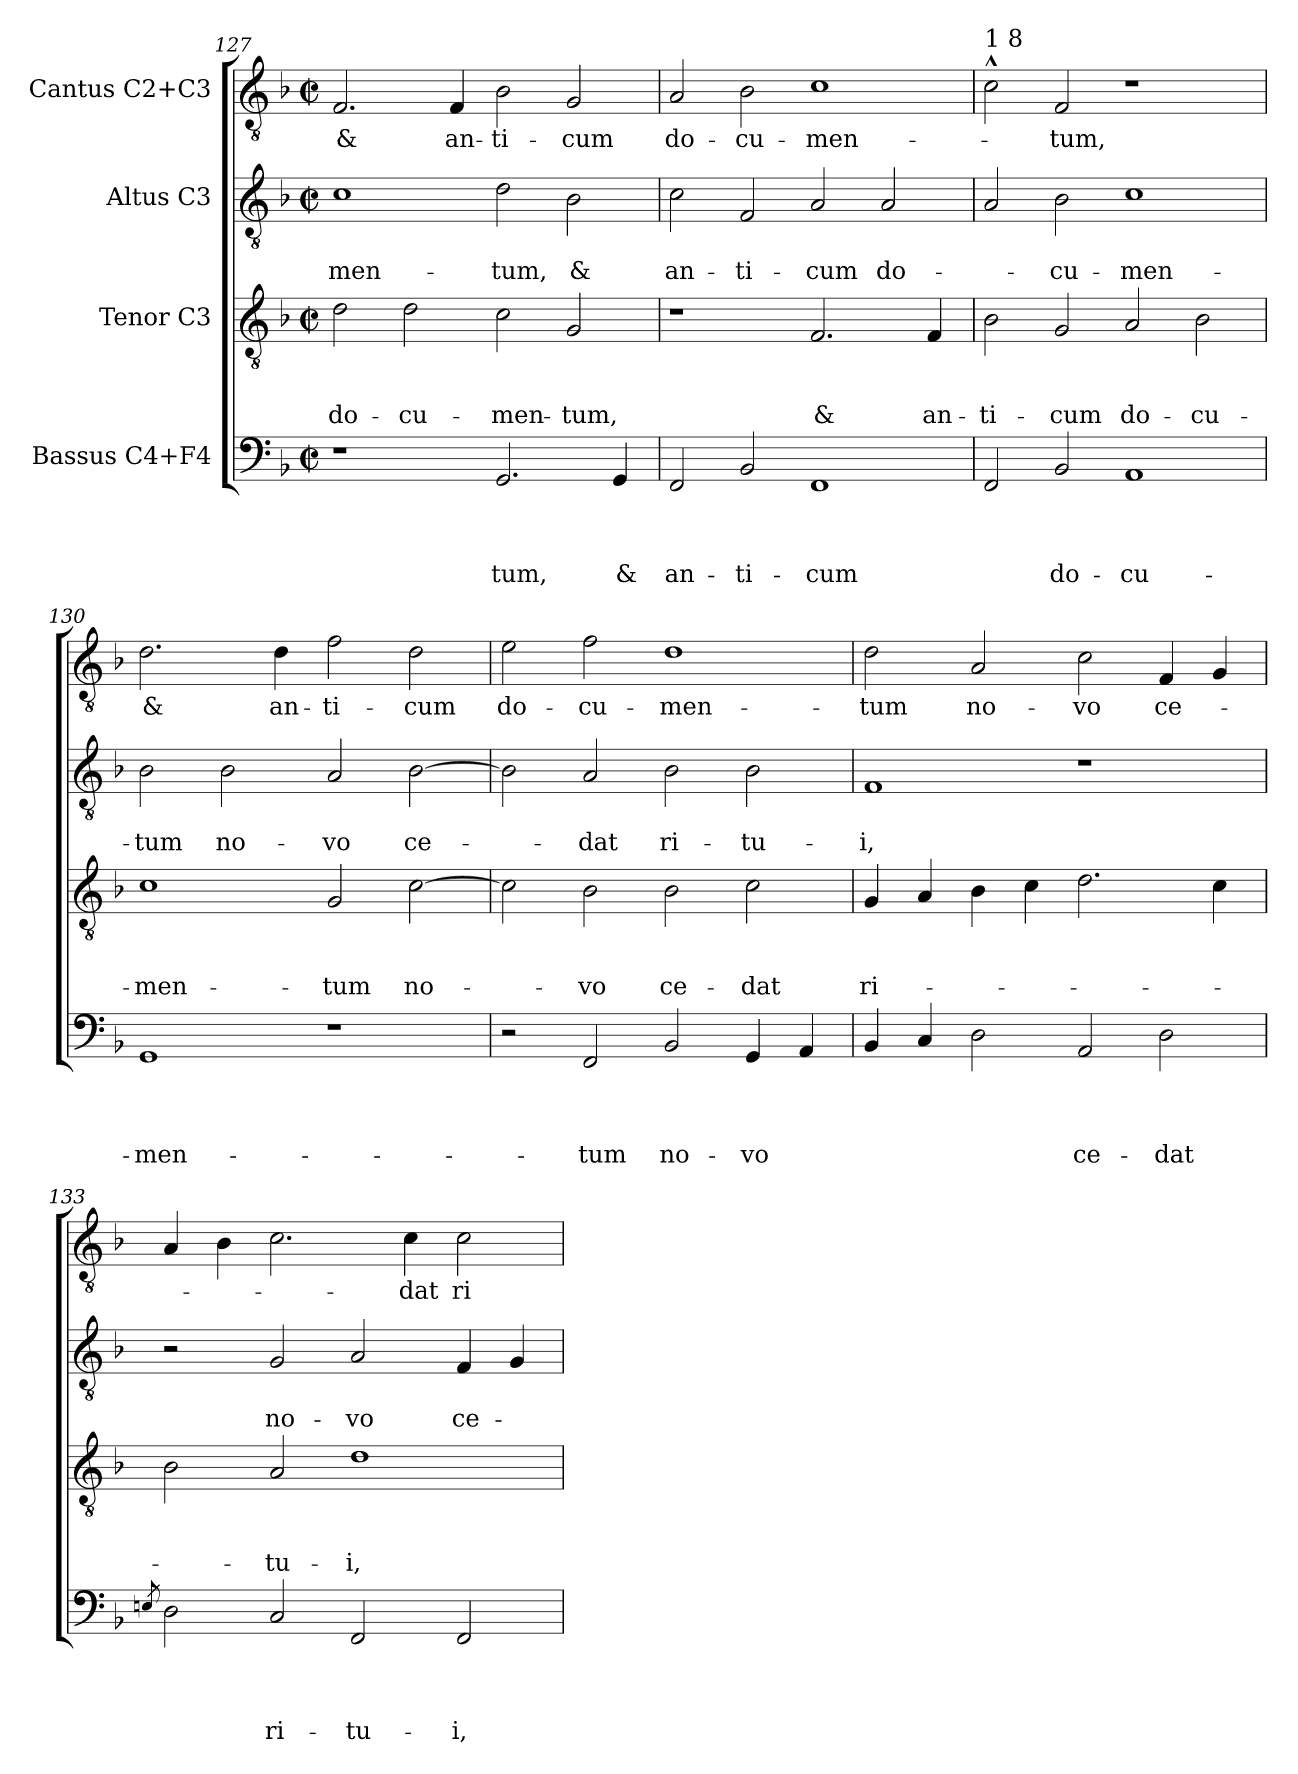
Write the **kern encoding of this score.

**kern	**text	**text	**text	**text	**kern	**text	**text	**text	**kern	**text	**text	**kern	**text
*part4	*part4	*part4	*part4	*part4	*part3	*part3	*part3	*part3	*part2	*part2	*part2	*part1	*part1
*staff4	*staff4	*staff4	*staff4	*staff4	*staff3	*staff3	*staff3	*staff3	*staff2	*staff2	*staff2	*staff1	*staff1
*I"Bassus C4+F4	*	*	*	*	*I"Tenor C3	*	*	*	*I"Altus C3	*	*	*I"Cantus C2+C3	*
*clefF4	*	*	*	*	*clefGv2	*	*	*	*clefGv2	*	*	*clefGv2	*
*k[b-]	*	*	*	*	*k[b-]	*	*	*	*k[b-]	*	*	*k[b-]	*
*F:	*	*	*	*	*F:	*	*	*	*F:	*	*	*F:	*
*M2/2	*	*	*	*	*M2/2	*	*	*	*M2/2	*	*	*M2/2	*
*met(c|)	*	*	*	*	*met(c|)	*	*	*	*met(c|)	*	*	*met(c|)	*
=127	=127	=127	=127	=127	=127	=127	=127	=127	=127	=127	=127	=127	=127
!	!	!	!	!	!	!	!	!LO:LY:b:rj	!	!	!LO:LY:b:rj	!	!LO:LY:b:rj
1r	.	.	.	.	2d\	.	.	do-	1c	.	-men-	2.F/	&
!	!	!	!	!	!	!	!	!LO:LY:b:rj	!	!	!	!	!
.	.	.	.	.	2d\	.	.	-cu-	.	.	.	.	.
!	!	!	!	!	!	!	!	!	!	!	!	!	!LO:LY:b:rj
.	.	.	.	.	.	.	.	.	.	.	.	4F/	an-
!	!	!	!	!LO:LY:b	!	!	!	!LO:LY:b:rj	!	!	!LO:LY:b:rj	!	!LO:LY:b:rj
2.GG/	.	.	.	-tum,	2c\	.	.	-men-	2d\	.	-tum,	2B-\	-ti-
!	!	!	!	!	!	!	!	!LO:LY:b:rj	!	!	!LO:LY:b:rj	!	!LO:LY:b:rj
.	.	.	.	.	2G/	.	.	-tum,	2B-\	.	&	2G/	-cum
!	!	!	!	!LO:LY:b	!	!	!	!	!	!	!	!	!
4GG/	.	.	.	&	.	.	.	.	.	.	.	.	.
=128	=128	=128	=128	=128	=128	=128	=128	=128	=128	=128	=128	=128	=128
!	!	!	!	!LO:LY:b	!	!	!	!	!	!	!LO:LY:b:rj	!	!LO:LY:b:rj
2FF/	.	.	.	an-	1r	.	.	.	2c\	.	an-	2A/	do-
!	!	!	!	!LO:LY:b	!	!	!	!	!	!	!LO:LY:b:rj	!	!LO:LY:b:rj
2BB-/	.	.	.	-ti-	.	.	.	.	2F/	.	-ti-	2B-\	-cu-
!	!	!	!	!LO:LY:b	!	!	!	!LO:LY:b:rj	!	!	!LO:LY:b:rj	!	!LO:LY:b:rj
1FF	.	.	.	-cum	2.F/	.	.	&	2A/	.	-cum	1c	-men-
!	!	!	!	!	!	!	!	!	!	!	!LO:LY:b:rj	!	!
.	.	.	.	.	.	.	.	.	2A/	.	do-	.	.
!	!	!	!	!	!	!	!	!LO:LY:b:rj	!	!	!	!	!
.	.	.	.	.	4F/	.	.	an-	.	.	.	.	.
!!LO:LB:g=z
=129	=129	=129	=129	=129	=129	=129	=129	=129	=129	=129	=129	=129	=129
!	!	!	!	!	!	!	!	!	!	!	!	!LO:TX:a:t=1 8	!
!	!	!	!	!	!	!	!	!LO:LY:b:rj	!	!	!	!	!
2FF/	.	.	.	.	2B-\	.	.	-ti-	2A/	.	.	2c^^>\	.
!	!	!	!	!LO:LY:b	!	!	!	!LO:LY:b:rj	!	!	!LO:LY:b:rj	!	!LO:LY:b:rj
2BB-/	.	.	.	do-	2G/	.	.	-cum	2B-\	.	-cu-	2F/	-tum,
!	!	!	!	!LO:LY:b	!	!	!	!LO:LY:b:rj	!	!	!LO:LY:b:rj	!	!
1AA	.	.	.	-cu-	2A/	.	.	do-	1c	.	-men-	1r	.
!	!	!	!	!	!	!	!	!LO:LY:b:rj	!	!	!	!	!
.	.	.	.	.	2B-\	.	.	-cu-	.	.	.	.	.
=130	=130	=130	=130	=130	=130	=130	=130	=130	=130	=130	=130	=130	=130
!	!	!	!	!LO:LY:b	!	!	!	!LO:LY:b:rj	!	!	!LO:LY:b:rj	!	!LO:LY:b:rj
1GG	.	.	.	-men-	1c	.	.	-men-	2B-\	.	-tum	2.d\	&
!	!	!	!	!	!	!	!	!	!	!	!LO:LY:b:rj	!	!
.	.	.	.	.	.	.	.	.	2B-\	.	no-	.	.
!	!	!	!	!	!	!	!	!	!	!	!	!	!LO:LY:b:rj
.	.	.	.	.	.	.	.	.	.	.	.	4d\	an-
!	!	!	!	!	!	!	!	!LO:LY:b:rj	!	!	!LO:LY:b:rj	!	!LO:LY:b:rj
1r	.	.	.	.	2G/	.	.	-tum	2A/	.	-vo	2f\	-ti-
!	!	!	!	!	!	!	!	!LO:LY:b:rj	!	!	!LO:LY:b:rj	!	!LO:LY:b:rj
.	.	.	.	.	[<2c\	.	.	no-	[>2B-\	.	ce-	2d\	-cum
=131	=131	=131	=131	=131	=131	=131	=131	=131	=131	=131	=131	=131	=131
!	!	!	!	!	!	!	!	!	!	!	!	!	!LO:LY:b:rj
2r	.	.	.	.	2c\]	.	.	.	2B-\]	.	.	2e\	do-
!	!	!	!	!LO:LY:b	!	!	!	!LO:LY:b:rj	!	!	!LO:LY:b:rj	!	!LO:LY:b:rj
2FF/	.	.	.	-tum	2B-\	.	.	-vo	2A/	.	-dat	2f\	-cu-
!	!	!	!	!LO:LY:b	!	!	!	!LO:LY:b:rj	!	!	!LO:LY:b:rj	!	!LO:LY:b:rj
2BB-/	.	.	.	no-	2B-\	.	.	ce-	2B-\	.	ri-	1d	-men-
!	!	!	!	!LO:LY:b	!	!	!	!LO:LY:b:rj	!	!	!LO:LY:b:rj	!	!
4GG/	.	.	.	-vo	2c\	.	.	-dat	2B-\	.	-tu-	.	.
4AA/	.	.	.	.	.	.	.	.	.	.	.	.	.
=132	=132	=132	=132	=132	=132	=132	=132	=132	=132	=132	=132	=132	=132
!	!	!	!	!	!	!	!	!LO:LY:b:rj	!	!	!LO:LY:b:rj	!	!LO:LY:b:rj
4BB-/	.	.	.	.	4G/	.	.	ri-	1F	.	-i,	2d\	-tum
4C/	.	.	.	.	4A/	.	.	.	.	.	.	.	.
!	!	!	!	!	!	!	!	!	!	!	!	!	!LO:LY:b:rj
2D\	.	.	.	.	4B-\	.	.	.	.	.	.	2A/	no-
.	.	.	.	.	4c\	.	.	.	.	.	.	.	.
!	!	!	!	!LO:LY:b	!	!	!	!	!	!	!	!	!LO:LY:b:rj
2AA/	.	.	.	ce-	2.d\	.	.	.	1r	.	.	2c\	-vo
!	!	!	!	!LO:LY:b	!	!	!	!	!	!	!	!	!LO:LY:b:rj
2D\	.	.	.	-dat	.	.	.	.	.	.	.	4F/	ce-
.	.	.	.	.	4c\	.	.	.	.	.	.	4G/	.
!!LO:LB:g=z
=133	=133	=133	=133	=133	=133	=133	=133	=133	=133	=133	=133	=133	=133
8qEn/	.	.	.	.	.	.	.	.	.	.	.	.	.
2D\	.	.	.	.	2B-\	.	.	.	2r	.	.	4A/	.
.	.	.	.	.	.	.	.	.	.	.	.	4B-\	.
!	!	!	!	!LO:LY:b	!	!	!	!LO:LY:b:rj	!	!	!LO:LY:b:rj	!	!
2C/	.	.	.	ri-	2A/	.	.	-tu-	2G/	.	no-	2.c\	.
!	!	!	!	!LO:LY:b	!	!	!	!LO:LY:b:rj	!	!	!LO:LY:b:rj	!	!
2FF/	.	.	.	-tu-	1d	.	.	-i,	2A/	.	-vo	.	.
!	!	!	!	!	!	!	!	!	!	!	!	!	!LO:LY:b:rj
.	.	.	.	.	.	.	.	.	.	.	.	4c\	-dat
!	!	!	!	!LO:LY:b	!	!	!	!	!	!	!LO:LY:b:rj	!	!LO:LY:b:rj
2FF/	.	.	.	-i,	.	.	.	.	4F/	.	ce-	2c\	ri-
.	.	.	.	.	.	.	.	.	4G/	.	.	.	.
=	=	=	=	=	=	=	=	=	=	=	=	=	=
*-	*-	*-	*-	*-	*-	*-	*-	*-	*-	*-	*-	*-	*-
